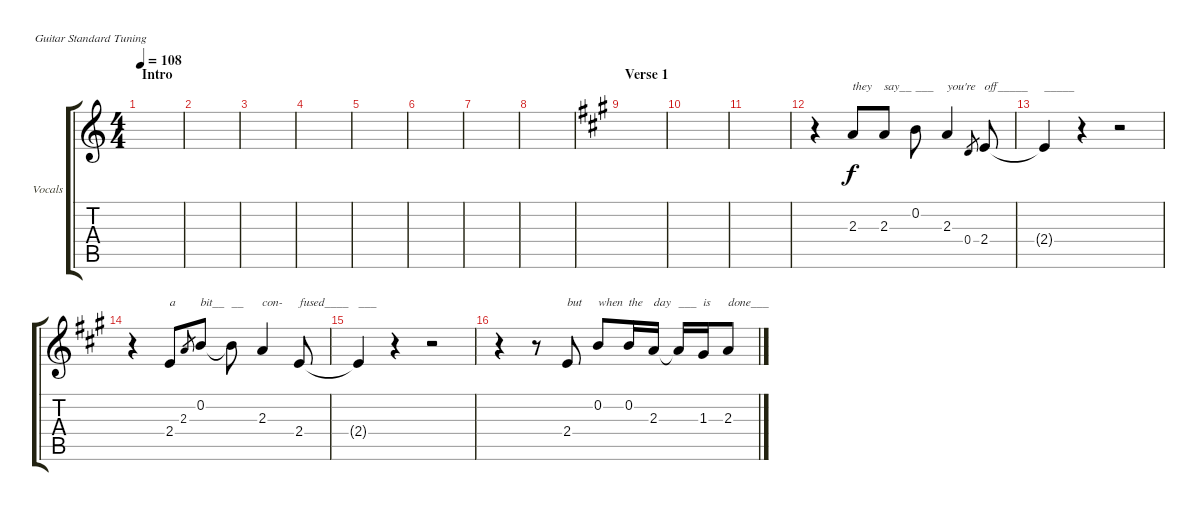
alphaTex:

\defaultSystemsLayout 4
\bracketExtendMode groupsimilarinstruments
\firstSystemTrackNameOrientation horizontal
\otherSystemsTrackNameOrientation horizontal
\track ("Vocals" "Vocals") {instrument distortionguitar}
\staff {score tabs}
\tuning (E4 B3 G3 D3 A2 E2)
\ts (4 4)
\section ("" "Intro")
\tempo 108
\clef g2
\scale
0.487395
\ks c
|
\scale
0.256303 |
\scale
0.256303 |
\scale
0.333333 |
\scale
0.333333 |
\scale
0.333333 |
\scale
0.25523 |
\scale
0.25523 |
\section ("" "Verse 1")
\scale
0.48954
\ks a
|
\scale
0.333333 |
\scale
0.333333 |
\scale
0.333333 r.4 2.3.8{txt "they"} 2.3.8{txt "say__"} 0.2.8{txt "___"} 2.3.4{txt "you're"} 0.4.8{gr} 2.4.8{txt "off_____"} |
2.4{t}.4{txt "_____"} r.4 r.2 |
r.4 2.4.8{txt "a"} 2.3.8{gr} 0.2.8{txt "bit__"} 0.2{t}.8{txt "__"} 2.3.4{txt "con-"} 2.4.8{txt "fused____"} |
2.4{t}.4{txt "___"} r.4 r.2 |
r.4 r.8 2.4.8{txt "but"} 0.2.8{txt "when"} 0.2.16{txt "the"} 2.3.16{txt "day"} 2.3{t}.16{txt "___"} 1.3.16{txt "is"} 2.3.8{txt "done___"}
